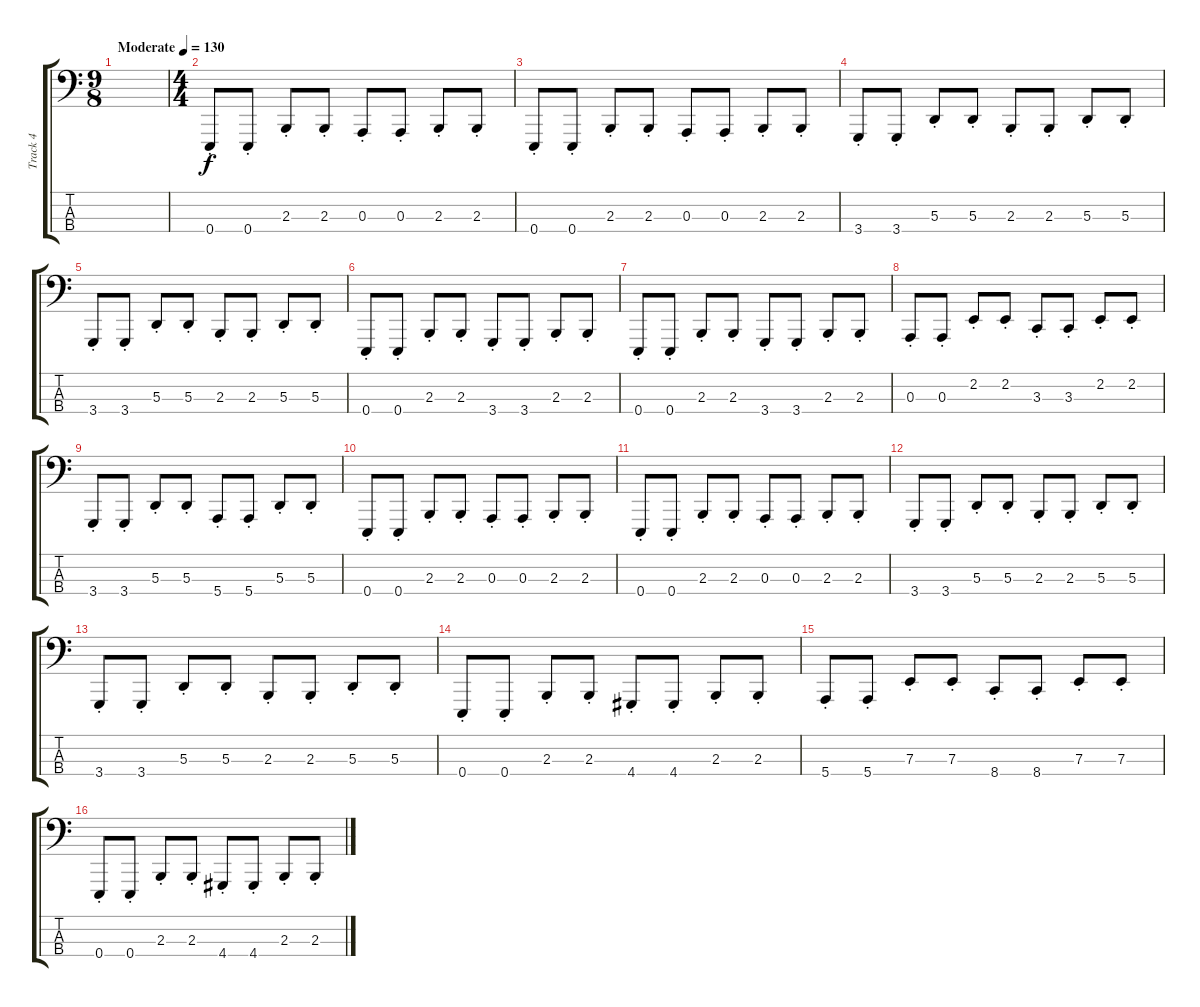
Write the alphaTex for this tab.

\track ("Track 4" "Track 4") {instrument lead8bassandlead}
\staff {score tabs}
\tuning (G2 D2 A1 E1) {hide}
\ts (9 8)
\tempo (130 "Moderate")
\clef f4
\ks c
|
\ts (4 4)
0.4{st}.8 0.4{st}.8 2.3{st}.8 2.3{st}.8 0.3{st}.8 0.3{st}.8 2.3{st}.8 2.3{st}.8 |
0.4{st}.8 0.4{st}.8 2.3{st}.8 2.3{st}.8 0.3{st}.8 0.3{st}.8 2.3{st}.8 2.3{st}.8 |
3.4{st}.8 3.4{st}.8 5.3{st}.8 5.3{st}.8 2.3{st}.8 2.3{st}.8 5.3{st}.8 5.3{st}.8 |
3.4{st}.8 3.4{st}.8 5.3{st}.8 5.3{st}.8 2.3{st}.8 2.3{st}.8 5.3{st}.8 5.3{st}.8 |
0.4{st}.8 0.4{st}.8 2.3{st}.8 2.3{st}.8 3.4{st}.8 3.4{st}.8 2.3{st}.8 2.3{st}.8 |
0.4{st}.8 0.4{st}.8 2.3{st}.8 2.3{st}.8 3.4{st}.8 3.4{st}.8 2.3{st}.8 2.3{st}.8 |
0.3{st}.8 0.3{st}.8 2.2{st}.8 2.2{st}.8 3.3{st}.8 3.3{st}.8 2.2{st}.8 2.2{st}.8 |
3.4{st}.8 3.4{st}.8 5.3{st}.8 5.3{st}.8 5.4{st}.8 5.4{st}.8 5.3{st}.8 5.3{st}.8 |
0.4{st}.8 0.4{st}.8 2.3{st}.8 2.3{st}.8 0.3{st}.8 0.3{st}.8 2.3{st}.8 2.3{st}.8 |
0.4{st}.8 0.4{st}.8 2.3{st}.8 2.3{st}.8 0.3{st}.8 0.3{st}.8 2.3{st}.8 2.3{st}.8 |
3.4{st}.8 3.4{st}.8 5.3{st}.8 5.3{st}.8 2.3{st}.8 2.3{st}.8 5.3{st}.8 5.3{st}.8 |
3.4{st}.8 3.4{st}.8 5.3{st}.8 5.3{st}.8 2.3{st}.8 2.3{st}.8 5.3{st}.8 5.3{st}.8 |
0.4{st}.8 0.4{st}.8 2.3{st}.8 2.3{st}.8 4.4{st}.8 4.4{st}.8 2.3{st}.8 2.3{st}.8 |
5.4{st}.8 5.4{st}.8 7.3{st}.8 7.3{st}.8 8.4{st}.8 8.4{st}.8 7.3{st}.8 7.3{st}.8 |
0.4{st}.8 0.4{st}.8 2.3{st}.8 2.3{st}.8 4.4{st}.8 4.4{st}.8 2.3{st}.8 2.3{st}.8
